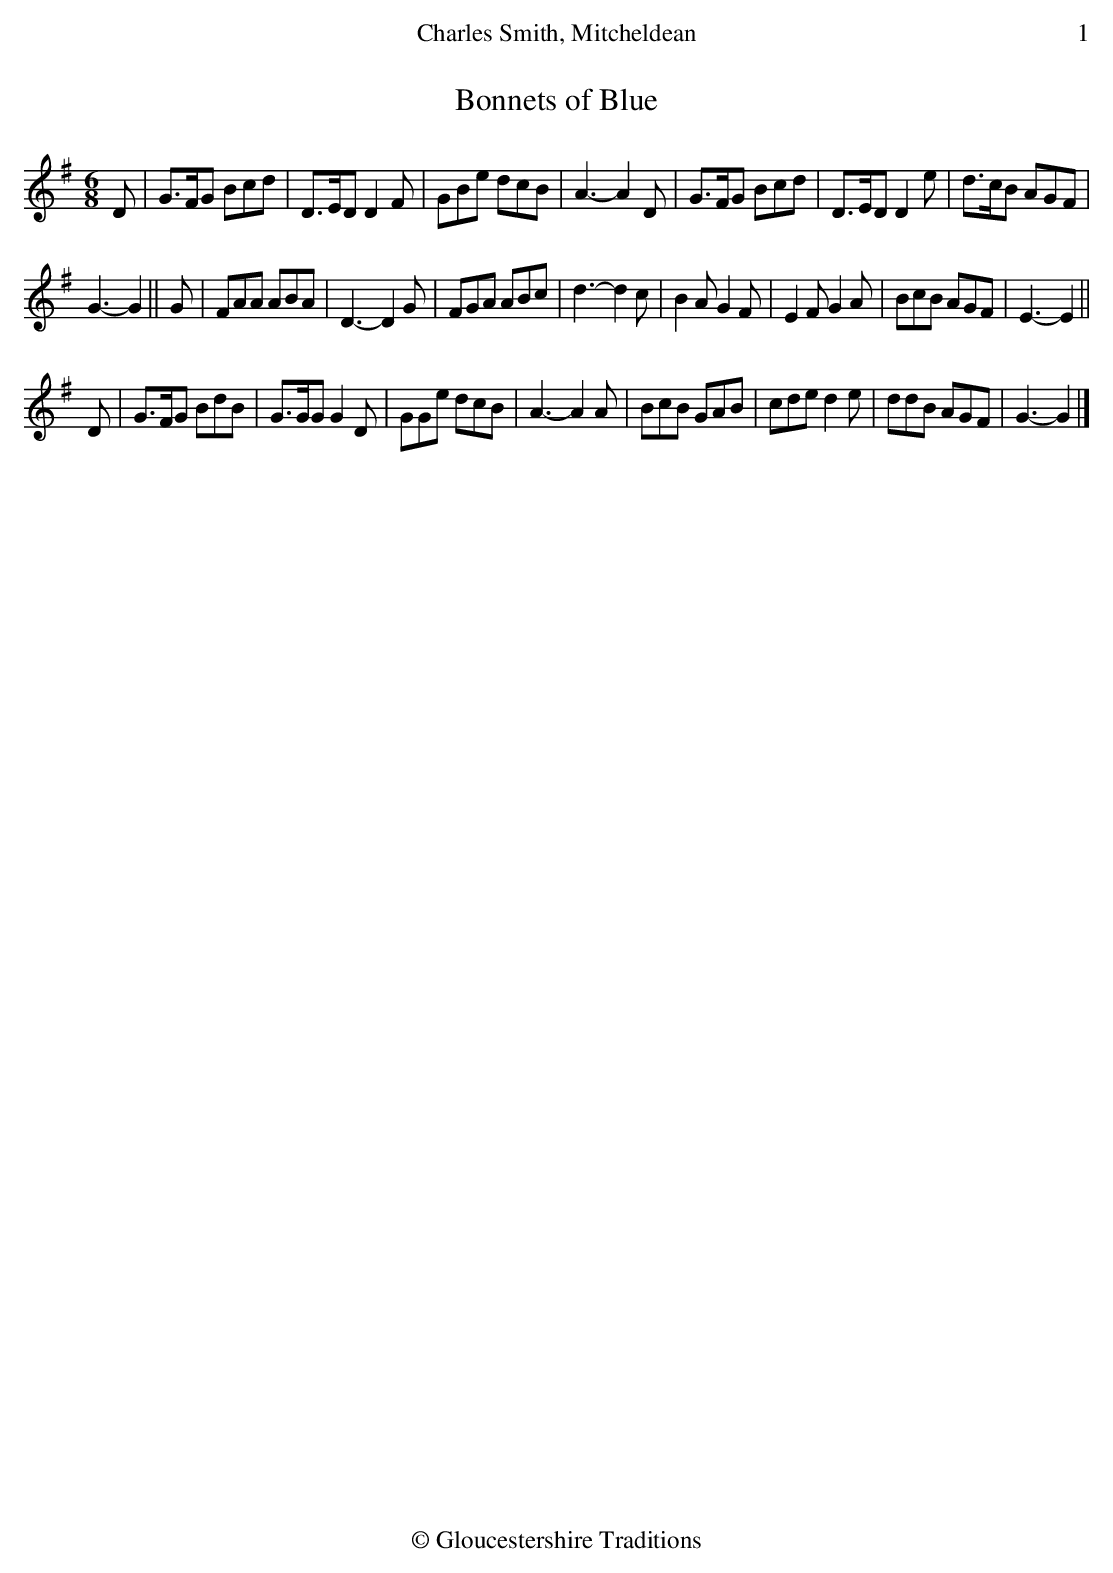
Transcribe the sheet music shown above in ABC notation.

X:1
T:Bonnets of Blue
M:6/8
L:1/8
K:G
D | G>FG Bcd | D>ED D2 F | GBe dcB | A3-A2 D| G>FG Bcd | D>ED D2e | d>cB AGF |
G3-G2|| G | FAA ABA | D3-D2 G | FGA ABc | d3-d2 c | B2A G2F | E2F G2A | BcB AGF | E3-E2||
D | G>FG BdB | G>GG G2D | GGe dcB | A3-A2 A | BcB GAB | cde d2e | ddB AGF | G3-G2 |]
